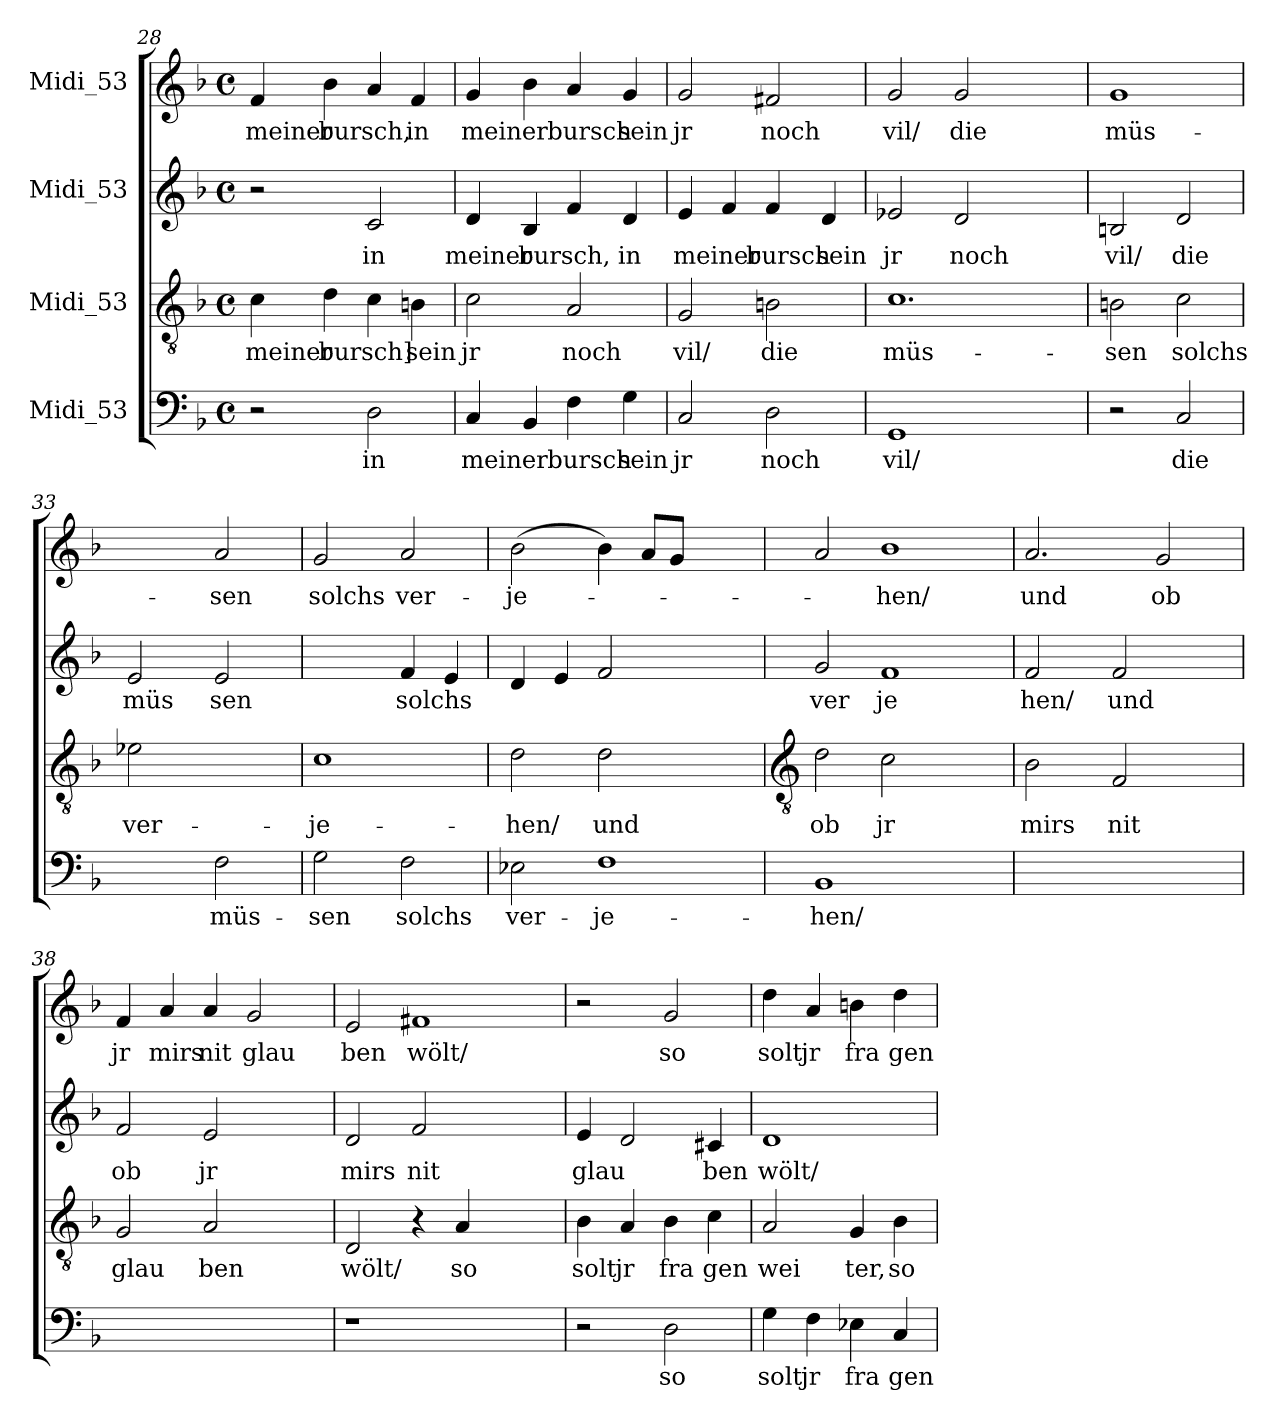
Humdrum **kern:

**kern	**text	**kern	**text	**kern	**text	**kern	**text
*part4	*part4	*part3	*part3	*part2	*part2	*part1	*part1
*staff4	*staff4	*staff3	*staff3	*staff2	*staff2	*staff1	*staff1
*I"Midi_53	*	*I"Midi_53	*	*I"Midi_53	*	*I"Midi_53	*
!!LO:LB:g=z
*clefF4	*	*clefGv2	*	*clefG2	*	*clefG2	*
*k[b-]	*	*k[b-]	*	*k[b-]	*	*k[b-]	*
*F:	*	*F:	*	*F:	*	*F:	*
*M4/4	*	*M4/4	*	*M4/4	*	*M4/4	*
*met(c)	*	*met(c)	*	*met(c)	*	*met(c)	*
=28	=28	=28	=28	=28	=28	=28	=28
!	!	!	!LO:LY:b	!	!	!	!LO:LY:b
2r	.	4c\	meiner	2r	.	4f/	meiner
!	!	!	!LO:LY:b	!	!	!	!LO:LY:b
.	.	4d\	bursch]	.	.	4b-\	bursch,
!	!LO:LY:b	!	!	!	!LO:LY:b	!	!
2D\	in	4c\	.	2c/	in	4a/	.
!	!	!	!LO:LY:b	!	!	!	!LO:LY:b
.	.	4Bn\	sein	.	.	4f/	in
!!LO:LB:g=z
=29	=29	=29	=29	=29	=29	=29	=29
!	!LO:LY:b	!	!LO:LY:b	!	!LO:LY:b	!	!LO:LY:b
4C/	meiner	2c\	jr	4d/	meiner	4g/	meiner
!	!	!	!	!	!LO:LY:b	!	!
4BB-/	.	.	.	4B-/	bursch,	4b-\	.
!	!LO:LY:b	!	!LO:LY:b	!	!	!	!LO:LY:b
4F\	bursch	2A/	noch	4f/	.	4a/	bursch
!	!LO:LY:b	!	!	!	!LO:LY:b	!	!LO:LY:b
4G\	sein	.	.	4d/	in	4g/	sein
!!LO:LB:g=z
=30	=30	=30	=30	=30	=30	=30	=30
!	!LO:LY:b	!	!LO:LY:b	!	!LO:LY:b	!	!LO:LY:b
2C/	jr	2G/	vil/	4e/	meiner	2g/	jr
.	.	.	.	4f/	.	.	.
!	!LO:LY:b	!	!LO:LY:b	!	!LO:LY:b	!	!LO:LY:b
2D\	noch	2Bn\	die	4f/	bursch	2f#X/	noch
!	!	!	!	!	!LO:LY:b	!	!
.	.	.	.	4d/	sein	.	.
=31	=31	=31	=31	=31	=31	=31	=31
!	!LO:LY:b	!	!LO:LY:b	!	!LO:LY:b	!	!LO:LY:b
1GG	vil/	1.c	müs-	2e-X/	jr	2g/	vil/
!	!	!	!	!	!LO:LY:b	!	!LO:LY:b
.	.	.	.	2d/	noch	2g/	die
2ryy	.	.	.	2ryy	.	2ryy	.
=32	=32	=32	=32	=32	=32	=32	=32
!	!	!	!LO:LY:b	!	!LO:LY:b	!	!LO:LY:b
2r	.	2Bn\	-sen	2Bn/	vil/	1g	müs-
!	!LO:LY:b	!	!LO:LY:b	!	!LO:LY:b	!	!
2C/	die	2c\	solchs	2d/	die	.	.
=33	=33	=33	=33	=33	=33	=33	=33
!	!	!	!LO:LY:b	!	!LO:LY:b	!	!
4ryy	.	2e-X\	ver-	2e/	müs	4ryy	.
4ryy	.	.	.	.	.	4ryy	.
!	!LO:LY:b	!	!	!	!LO:LY:b	!	!LO:LY:b
2F\	müs-	4ryy	.	2e/	sen	2a/	-sen
.	.	4ryy	.	.	.	.	.
=34	=34	=34	=34	=34	=34	=34	=34
!	!LO:LY:b	!	!LO:LY:b	!	!	!	!LO:LY:b
2G\	-sen	1c	-je-	4ryy	.	2g/	solchs
.	.	.	.	4ryy	.	.	.
!	!LO:LY:b	!	!	!	!LO:LY:b	!	!LO:LY:b
2F\	solchs	.	.	4f/	solchs	2a/	ver-
.	.	.	.	4e/	.	.	.
=35	=35	=35	=35	=35	=35	=35	=35
!	!LO:LY:b	!	!LO:LY:b	!	!	!	!LO:LY:b
2E-X\	ver-	2d\	-hen/	4d/	.	(>2b-\	-je-
.	.	.	.	4e/	.	.	.
!	!LO:LY:b	!	!LO:LY:b	!	!	!	!
1F	-je-	2d\	und	2f/	.	4b-\)	.
.	.	.	.	.	.	8a/L	.
.	.	.	.	.	.	8g/J	.
.	.	2ryy	.	2ryy	.	2ryy	.
!!LO:LB:g=z
=36	=36	=36	=36	=36	=36	=36	=36
*	*	*clefGv2	*	*	*	*	*
!	!LO:LY:b	!	!LO:LY:b	!	!LO:LY:b	!	!
1BB-	-hen/	2d\	ob	2g/	ver	2a/	.
!	!	!	!LO:LY:b	!	!LO:LY:b	!	!LO:LY:b
.	.	2c\	jr	1f	je	1b-	-hen/
2ryy	.	2ryy	.	.	.	.	.
!!LO:LB:g=z
=37	=37	=37	=37	=37	=37	=37	=37
!	!	!	!LO:LY:b	!	!LO:LY:b	!	!LO:LY:b
4ryy	.	2B-\	mirs	2f/	hen/	2.a/	und
4ryy	.	.	.	.	.	.	.
!	!	!	!LO:LY:b	!	!LO:LY:b	!	!
4ryy	.	2F/	nit	2f/	und	.	.
!	!	!	!	!	!	!	!LO:LY:b
4ryy	.	.	.	.	.	2g/	ob
4ryy	.	4ryy	.	4ryy	.	.	.
!!LO:LB:g=z
=38	=38	=38	=38	=38	=38	=38	=38
!	!	!	!LO:LY:b	!	!LO:LY:b	!	!LO:LY:b
4ryy	.	2G/	glau	2f/	ob	4f/	jr
!	!	!	!	!	!	!	!LO:LY:b
4ryy	.	.	.	.	.	4a/	mirs
!	!	!	!LO:LY:b	!	!LO:LY:b	!	!LO:LY:b
4ryy	.	2A/	ben	2e/	jr	4a/	nit
!	!	!	!	!	!	!	!LO:LY:b
4ryy	.	.	.	.	.	2g/	glau
4ryy	.	4ryy	.	4ryy	.	.	.
=39	=39	=39	=39	=39	=39	=39	=39
!	!	!	!LO:LY:b	!	!LO:LY:b	!	!LO:LY:b
1r	.	2D/	wölt/	2d/	mirs	2e/	ben
!	!	!	!	!	!LO:LY:b	!	!LO:LY:b
.	.	4r	.	2f/	nit	1f#X	wölt/
!	!	!	!LO:LY:b	!	!	!	!
.	.	4A/	so	.	.	.	.
2ryy	.	2ryy	.	2ryy	.	.	.
=40	=40	=40	=40	=40	=40	=40	=40
!	!	!	!LO:LY:b	!	!LO:LY:b	!	!
2r	.	4B-\	solt	4e/	glau	2r	.
!	!	!	!LO:LY:b	!	!	!	!
.	.	4A/	jr	2d/	.	.	.
!	!LO:LY:b	!	!LO:LY:b	!	!	!	!LO:LY:b
2D\	so	4B-\	fra	.	.	2g/	so
!	!	!	!LO:LY:b	!	!LO:LY:b	!	!
.	.	4c\	gen	4c#X/	ben	.	.
=41	=41	=41	=41	=41	=41	=41	=41
!	!LO:LY:b	!	!LO:LY:b	!	!LO:LY:b	!	!LO:LY:b
4G\	solt	2A/	wei	1d	wölt/	4dd\	solt
!	!LO:LY:b	!	!	!	!	!	!LO:LY:b
4F\	jr	.	.	.	.	4a/	jr
!	!LO:LY:b	!	!LO:LY:b	!	!	!	!LO:LY:b
4E-X\	fra	4G/	ter,	.	.	4bn\	fra
!	!LO:LY:b	!	!LO:LY:b	!	!	!	!LO:LY:b
4C/	gen	4B-\	so	.	.	4dd\	gen
=	=	=	=	=	=	=	=
*-	*-	*-	*-	*-	*-	*-	*-
